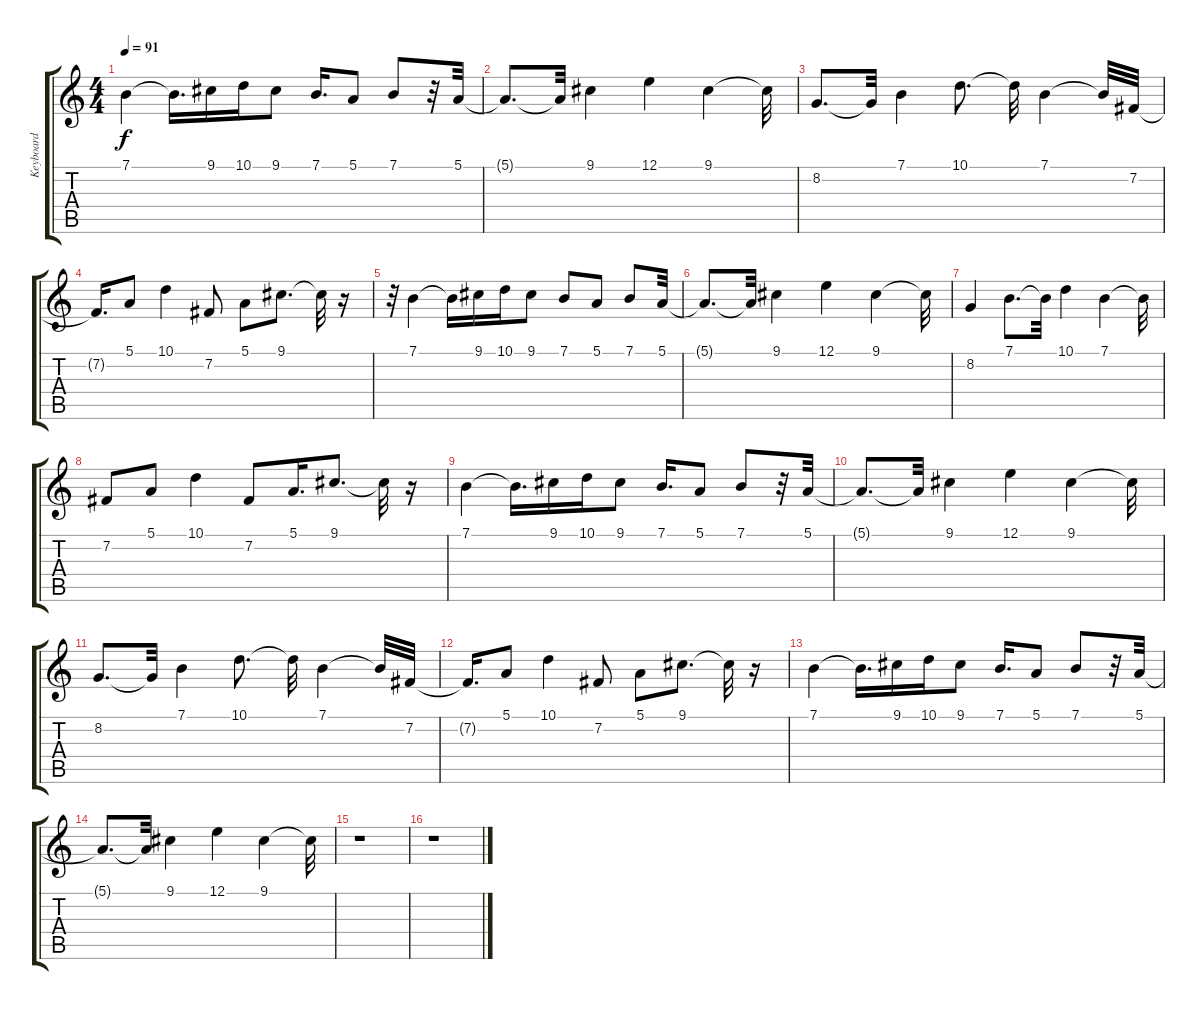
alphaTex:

\track ("Keyboard" "Keyboard") {instrument pad5bowed}
\staff {score tabs}
\tuning (E4 B3 G3 D3 A2 E2) {hide}
\ts (4 4)
\tempo 91
\clef g2
\ks c
7.1.4{dy f} 7.1{t}.16{d} 9.1.16 10.1.16 9.1.8 7.1.16{d} 5.1.8 7.1.8 r.32 5.1.32 |
5.1{t}.8{d} 5.1{t}.32 9.1.4 12.1.4 9.1.4 9.1{t}.32 |
8.2.8{d} 8.2{t}.32 7.1.4 10.1.8{d} 10.1{t}.32 7.1.4 7.1{t}.32 7.2.32 |
7.2{t}.16{d} 5.1.8 10.1.4 7.2.8 5.1.8 9.1.8{d} 9.1{t}.32 r.16 |
r.32 7.1.4 7.1{t}.16 9.1.16 10.1.16 9.1.8 7.1.8 5.1.8 7.1.8 5.1.32 |
5.1{t}.8{d} 5.1{t}.32 9.1.4 12.1.4 9.1.4 9.1{t}.32 |
8.2.4 7.1.8{d} 7.1{t}.32 10.1.4 7.1.4 7.1{t}.32 |
7.2.8 5.1.8 10.1.4 7.2.8 5.1.16{d} 9.1.8{d} 9.1{t}.32 r.16 |
7.1.4 7.1{t}.16{d} 9.1.16 10.1.16 9.1.8 7.1.16{d} 5.1.8 7.1.8 r.32 5.1.32 |
5.1{t}.8{d} 5.1{t}.32 9.1.4 12.1.4 9.1.4 9.1{t}.32 |
8.2.8{d} 8.2{t}.32 7.1.4 10.1.8{d} 10.1{t}.32 7.1.4 7.1{t}.32 7.2.32 |
7.2{t}.16{d} 5.1.8 10.1.4 7.2.8 5.1.8 9.1.8{d} 9.1{t}.32 r.16 |
7.1.4 7.1{t}.16{d} 9.1.16 10.1.16 9.1.8 7.1.16{d} 5.1.8 7.1.8 r.32 5.1.32 |
5.1{t}.8{d} 5.1{t}.32 9.1.4 12.1.4 9.1.4 9.1{t}.32 |
r.1 |
r.1
